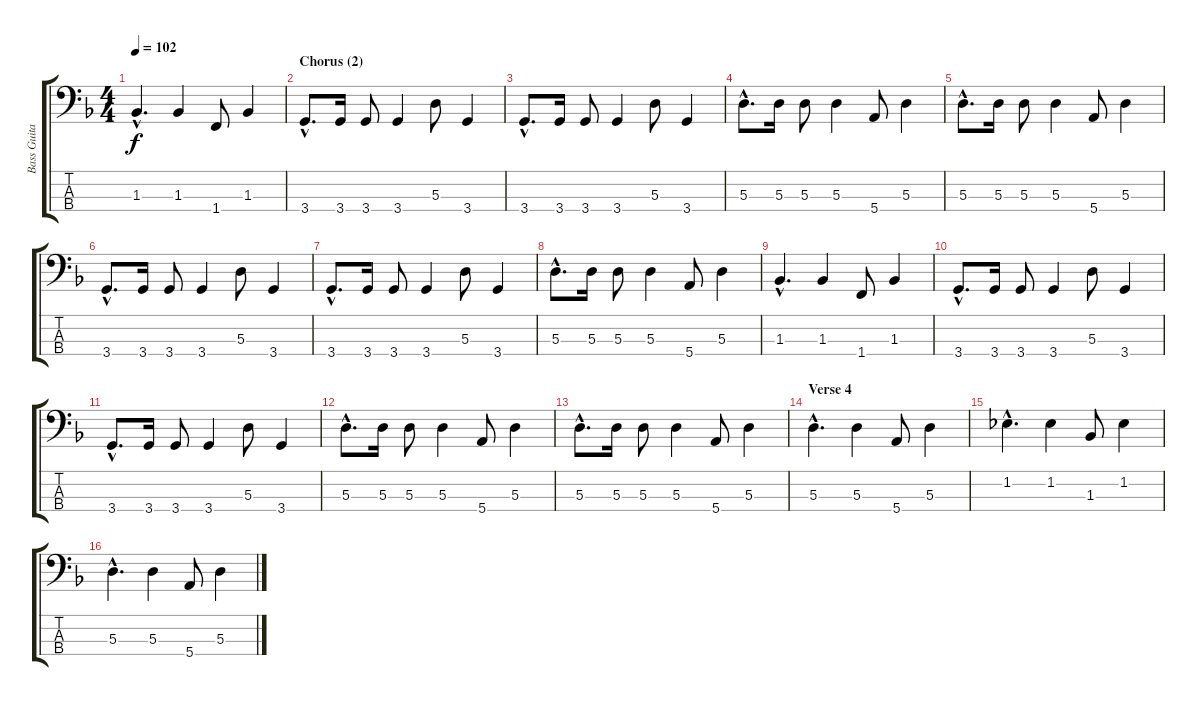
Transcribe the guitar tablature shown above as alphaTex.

\track ("Bass Guitar" "Bass Guita") {instrument electricbassfinger}
\staff {score tabs}
\tuning (G2 D2 A1 E1) {hide}
\ts (4 4)
\tempo 102
\clef f4
\ks dminor
1.3{hac}.4{d dy f} 1.3.4 1.4.8 1.3.4 |
\section ("" "Chorus (2)")
3.4{hac}.8{d} 3.4.16 3.4.8 3.4.4 5.3.8 3.4.4 |
3.4{hac}.8{d} 3.4.16 3.4.8 3.4.4 5.3.8 3.4.4 |
5.3{hac}.8{d} 5.3.16 5.3.8 5.3.4 5.4.8 5.3.4 |
5.3{hac}.8{d} 5.3.16 5.3.8 5.3.4 5.4.8 5.3.4 |
3.4{hac}.8{d} 3.4.16 3.4.8 3.4.4 5.3.8 3.4.4 |
3.4{hac}.8{d} 3.4.16 3.4.8 3.4.4 5.3.8 3.4.4 |
5.3{hac}.8{d} 5.3.16 5.3.8 5.3.4 5.4.8 5.3.4 |
1.3{hac}.4{d} 1.3.4 1.4.8 1.3.4 |
3.4{hac}.8{d} 3.4.16 3.4.8 3.4.4 5.3.8 3.4.4 |
3.4{hac}.8{d} 3.4.16 3.4.8 3.4.4 5.3.8 3.4.4 |
5.3{hac}.8{d} 5.3.16 5.3.8 5.3.4 5.4.8 5.3.4 |
5.3{hac}.8{d} 5.3.16 5.3.8 5.3.4 5.4.8 5.3.4 |
\section ("" "Verse 4")
5.3{hac}.4{d} 5.3.4 5.4.8 5.3.4 |
1.2{hac}.4{d} 1.2.4 1.3.8 1.2.4 |
5.3{hac}.4{d} 5.3.4 5.4.8 5.3.4
